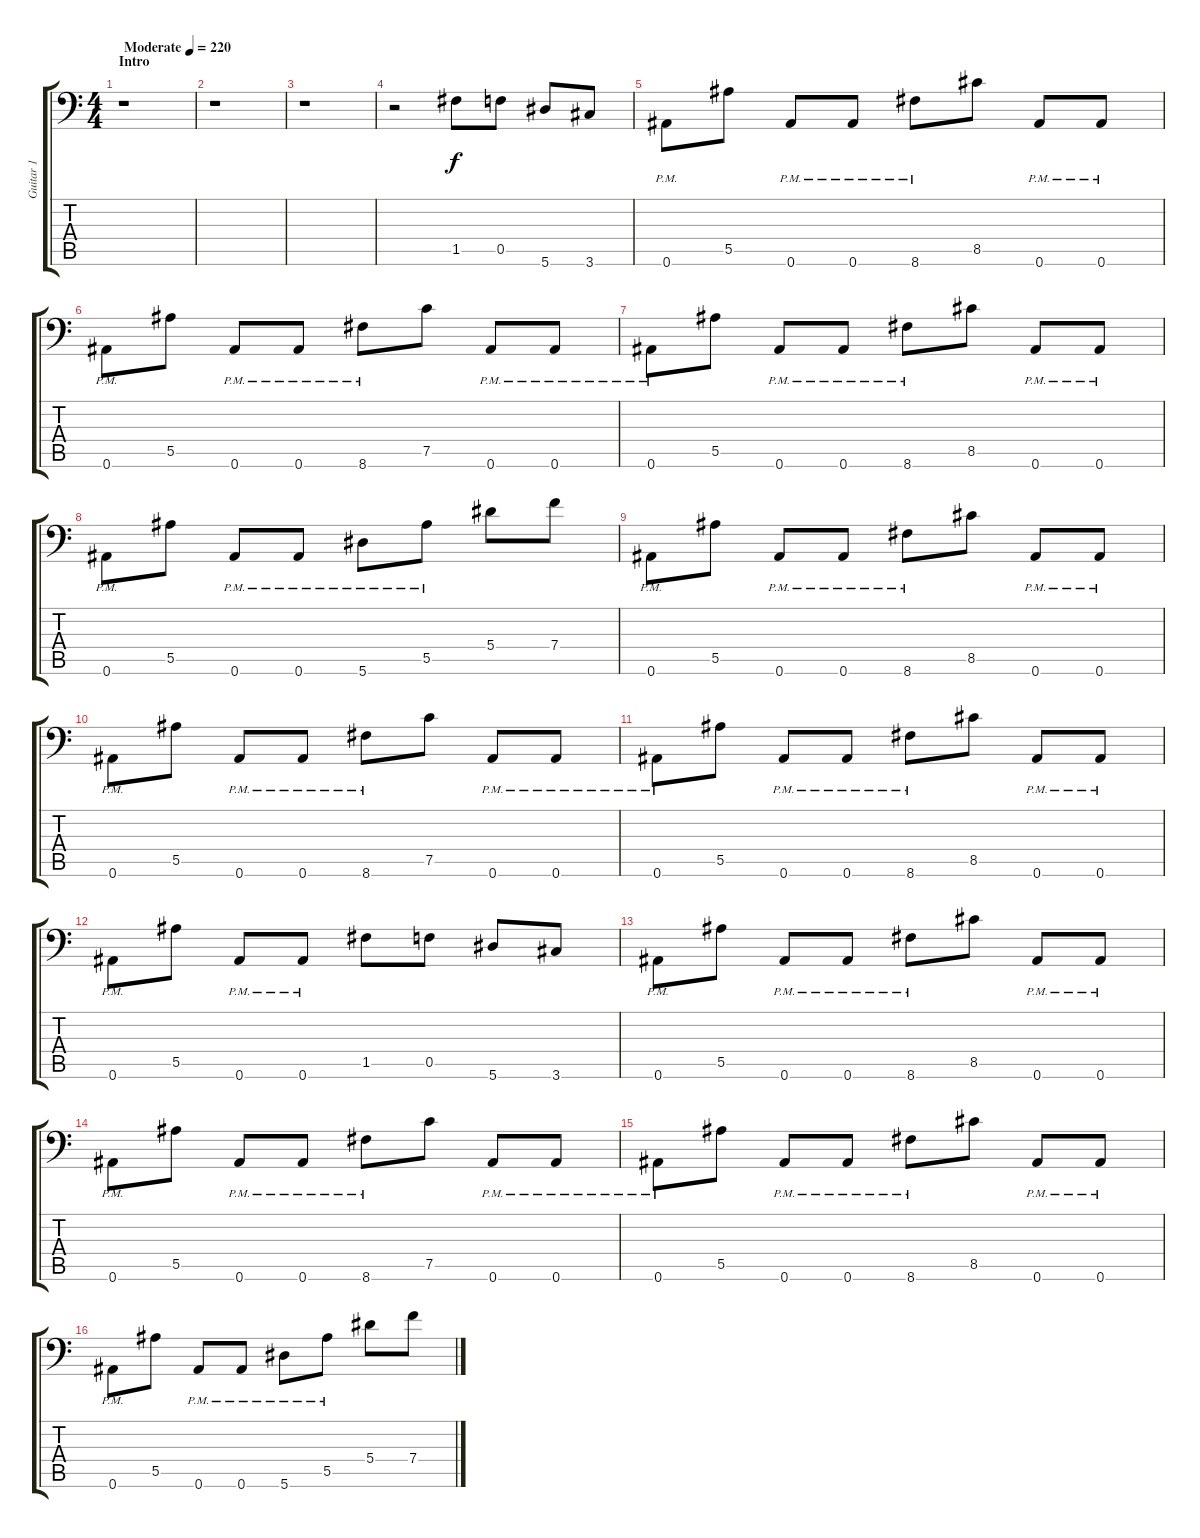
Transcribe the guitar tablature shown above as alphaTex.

\track ("Guitar 1" "Guitar 1") {instrument distortionguitar}
\staff {score tabs}
\tuning (C4 G3 Eb3 Bb2 F2 Bb1) {hide}
\ts (4 4)
\section ("" "Intro")
\tempo (220 "Moderate")
\clef f4
\ks c
r.1{dy f instrument distortionguitar} |
r.1 |
r.1 |
r.2 1.5.8 0.5.8 5.6.8 3.6.8 |
0.6{pm}.8 5.5.8 0.6{pm}.8 0.6{pm}.8 8.6{pm}.8 8.5.8 0.6{pm}.8 0.6{pm}.8 |
0.6{pm}.8 5.5.8 0.6{pm}.8 0.6{pm}.8 8.6{pm}.8 7.5.8 0.6{pm}.8 0.6{pm}.8 |
0.6{pm}.8 5.5.8 0.6{pm}.8 0.6{pm}.8 8.6{pm}.8 8.5.8 0.6{pm}.8 0.6{pm}.8 |
0.6{pm}.8 5.5.8 0.6{pm}.8 0.6{pm}.8 5.6{pm}.8 5.5{pm}.8 5.4.8 7.4.8 |
0.6{pm}.8 5.5.8 0.6{pm}.8 0.6{pm}.8 8.6{pm}.8 8.5.8 0.6{pm}.8 0.6{pm}.8 |
0.6{pm}.8 5.5.8 0.6{pm}.8 0.6{pm}.8 8.6{pm}.8 7.5.8 0.6{pm}.8 0.6{pm}.8 |
0.6{pm}.8 5.5.8 0.6{pm}.8 0.6{pm}.8 8.6{pm}.8 8.5.8 0.6{pm}.8 0.6{pm}.8 |
0.6{pm}.8 5.5.8 0.6{pm}.8 0.6{pm}.8 1.5.8 0.5.8 5.6.8 3.6.8 |
0.6{pm}.8 5.5.8 0.6{pm}.8 0.6{pm}.8 8.6{pm}.8 8.5.8 0.6{pm}.8 0.6{pm}.8 |
0.6{pm}.8 5.5.8 0.6{pm}.8 0.6{pm}.8 8.6{pm}.8 7.5.8 0.6{pm}.8 0.6{pm}.8 |
0.6{pm}.8 5.5.8 0.6{pm}.8 0.6{pm}.8 8.6{pm}.8 8.5.8 0.6{pm}.8 0.6{pm}.8 |
0.6{pm}.8 5.5.8 0.6{pm}.8 0.6{pm}.8 5.6{pm}.8 5.5{pm}.8 5.4.8 7.4.8
